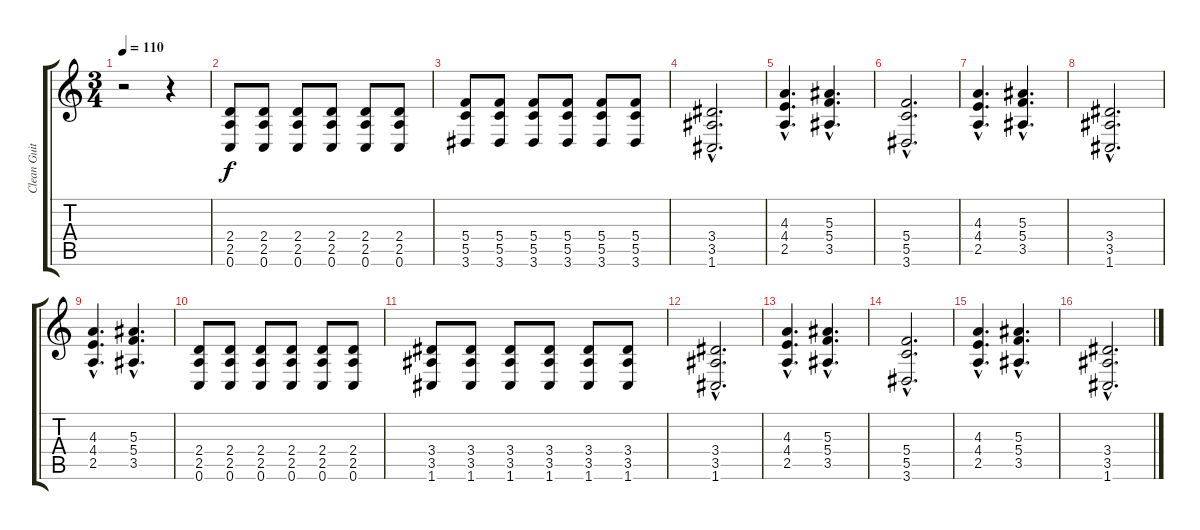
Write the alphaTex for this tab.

\track ("Clean Guitar" "Clean Guit") {instrument electricguitarclean}
\staff {score tabs}
\tuning (D4 A3 F3 C3 G2 C2) {hide}
\ts (3 4)
\tempo 110
\clef g2
\ks c
r.2{dy f} r.4 |
(2.4 2.5 0.6).8 (2.4 2.5 0.6).8 (2.4 2.5 0.6).8 (2.4 2.5 0.6).8 (2.4 2.5 0.6).8 (2.4 2.5 0.6).8 |
(5.4 5.5 3.6).8 (5.4 5.5 3.6).8 (5.4 5.5 3.6).8 (5.4 5.5 3.6).8 (5.4 5.5 3.6).8 (5.4 5.5 3.6).8 |
(3.4{hac} 3.5{hac} 1.6{hac}).2{d} |
(4.3{hac} 4.4{hac} 2.5{hac}).4{d} (5.3{hac} 5.4{hac} 3.5{hac}).4{d} |
(5.4{hac} 5.5{hac} 3.6{hac}).2{d} |
(4.3{hac} 4.4{hac} 2.5{hac}).4{d} (5.3{hac} 5.4{hac} 3.5{hac}).4{d} |
(3.4{hac} 3.5{hac} 1.6{hac}).2{d} |
(4.3{hac} 4.4{hac} 2.5{hac}).4{d} (5.3{hac} 5.4{hac} 3.5{hac}).4{d} |
(2.4 2.5 0.6).8 (2.4 2.5 0.6).8 (2.4 2.5 0.6).8 (2.4 2.5 0.6).8 (2.4 2.5 0.6).8 (2.4 2.5 0.6).8 |
(3.4 3.5 1.6).8 (3.4 3.5 1.6).8 (3.4 3.5 1.6).8 (3.4 3.5 1.6).8 (3.4 3.5 1.6).8 (3.4 3.5 1.6).8 |
(3.4{hac} 3.5{hac} 1.6{hac}).2{d} |
(4.3{hac} 4.4{hac} 2.5{hac}).4{d} (5.3{hac} 5.4{hac} 3.5{hac}).4{d} |
(5.4{hac} 5.5{hac} 3.6{hac}).2{d} |
(4.3{hac} 4.4{hac} 2.5{hac}).4{d} (5.3{hac} 5.4{hac} 3.5{hac}).4{d} |
(3.4{hac} 3.5{hac} 1.6{hac}).2{d}
